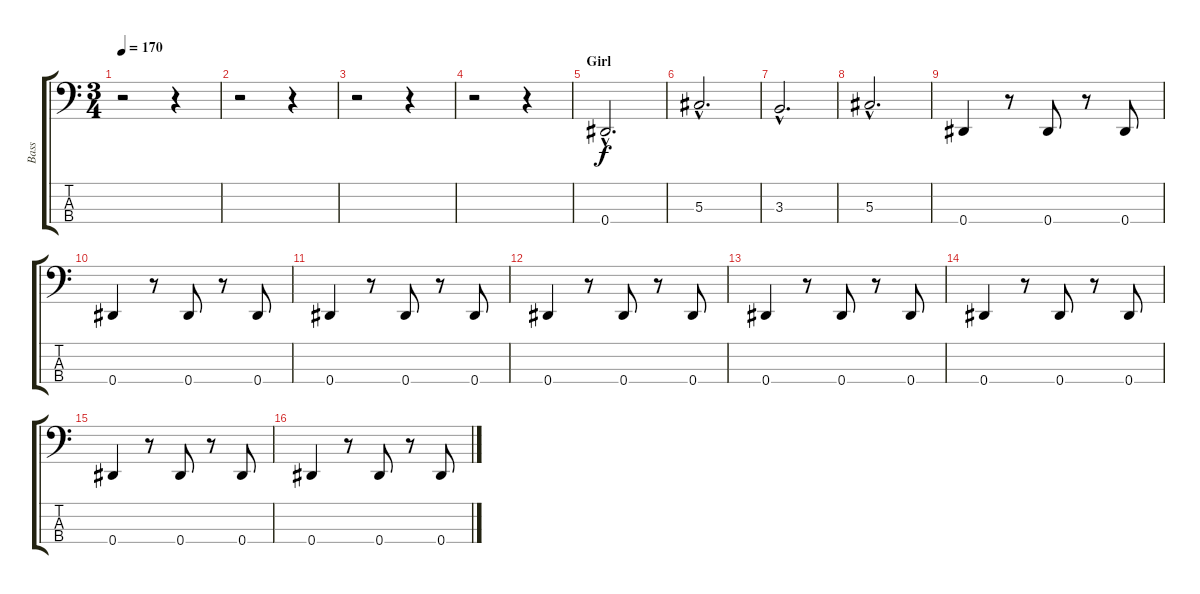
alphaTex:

\track ("Bass" "Bass") {instrument electricbassfinger}
\staff {score tabs}
\tuning (Gb2 Db2 Ab1 Eb1) {hide}
\ts (3 4)
\tempo 170
\clef f4
\ks c
r.2{dy f} r.4 |
r.2 r.4 |
r.2 r.4 |
r.2 r.4 |
\section ("" "Girl")
0.4{hac}.2{d} |
5.3{hac}.2{d} |
3.3{hac}.2{d} |
5.3{hac}.2{d} |
0.4.4 r.8 0.4.8 r.8 0.4.8 |
0.4.4 r.8 0.4.8 r.8 0.4.8 |
0.4.4 r.8 0.4.8 r.8 0.4.8 |
0.4.4 r.8 0.4.8 r.8 0.4.8 |
0.4.4 r.8 0.4.8 r.8 0.4.8 |
0.4.4 r.8 0.4.8 r.8 0.4.8 |
0.4.4 r.8 0.4.8 r.8 0.4.8 |
0.4.4 r.8 0.4.8 r.8 0.4.8
